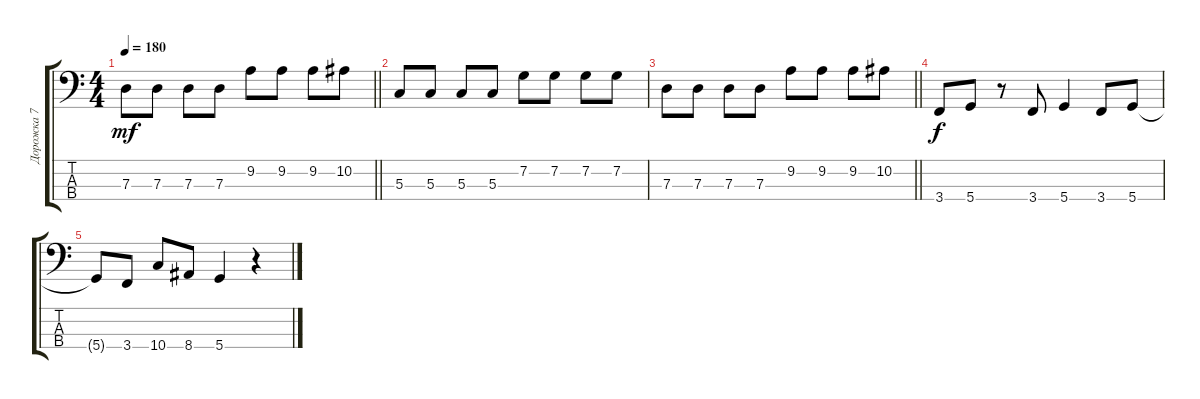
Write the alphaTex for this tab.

\track ("Дорожка 7" "Дорожка 7") {instrument electricbassfinger}
\staff {score tabs}
\tuning (F2 C2 G1 D1) {hide}
\ts (4 4)
\tempo 180
\clef f4
\barLineRight lightlight
\ks c
7.3.8{dy mf} 7.3.8 7.3.8 7.3.8 9.2.8 9.2.8 9.2.8 10.2.8 |
5.3.8 5.3.8 5.3.8 5.3.8 7.2.8 7.2.8 7.2.8 7.2.8 |
\barLineRight lightlight
7.3.8 7.3.8 7.3.8 7.3.8 9.2.8 9.2.8 9.2.8 10.2.8 |
3.4.8{dy f} 5.4.8 r.8 3.4.8 5.4.4 3.4.8 5.4.8 |
5.4{t}.8 3.4.8 10.4.8 8.4.8 5.4.4 r.4
